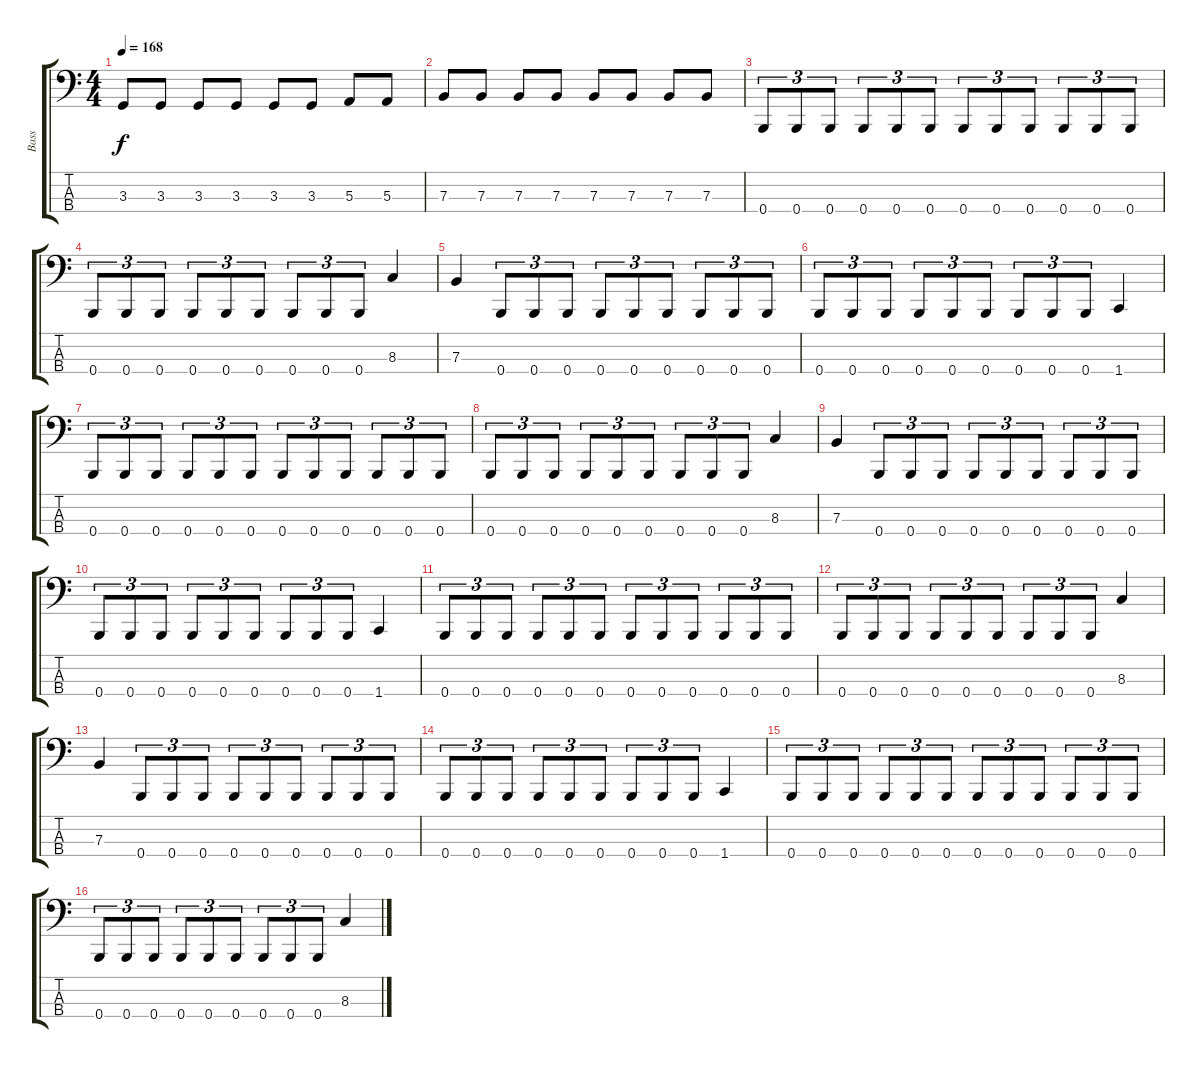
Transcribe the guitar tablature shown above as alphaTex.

\track ("Bass" "Bass") {instrument electricbasspick}
\staff {score tabs}
\tuning (D2 A1 E1 B0) {hide}
\ts (4 4)
\tempo 168
\clef f4
\ks c
3.3.8{dy f} 3.3.8 3.3.8 3.3.8 3.3.8 3.3.8 5.3.8 5.3.8 |
7.3.8 7.3.8 7.3.8 7.3.8 7.3.8 7.3.8 7.3.8 7.3.8 |
0.4.8{tu (3 2)} 0.4.8{tu (3 2)} 0.4.8{tu (3 2)} 0.4.8{tu (3 2)} 0.4.8{tu (3 2)} 0.4.8{tu (3 2)} 0.4.8{tu (3 2)} 0.4.8{tu (3 2)} 0.4.8{tu (3 2)} 0.4.8{tu (3 2)} 0.4.8{tu (3 2)} 0.4.8{tu (3 2)} |
0.4.8{tu (3 2)} 0.4.8{tu (3 2)} 0.4.8{tu (3 2)} 0.4.8{tu (3 2)} 0.4.8{tu (3 2)} 0.4.8{tu (3 2)} 0.4.8{tu (3 2)} 0.4.8{tu (3 2)} 0.4.8{tu (3 2)} 8.3.4 |
7.3.4 0.4.8{tu (3 2)} 0.4.8{tu (3 2)} 0.4.8{tu (3 2)} 0.4.8{tu (3 2)} 0.4.8{tu (3 2)} 0.4.8{tu (3 2)} 0.4.8{tu (3 2)} 0.4.8{tu (3 2)} 0.4.8{tu (3 2)} |
0.4.8{tu (3 2)} 0.4.8{tu (3 2)} 0.4.8{tu (3 2)} 0.4.8{tu (3 2)} 0.4.8{tu (3 2)} 0.4.8{tu (3 2)} 0.4.8{tu (3 2)} 0.4.8{tu (3 2)} 0.4.8{tu (3 2)} 1.4.4 |
0.4.8{tu (3 2)} 0.4.8{tu (3 2)} 0.4.8{tu (3 2)} 0.4.8{tu (3 2)} 0.4.8{tu (3 2)} 0.4.8{tu (3 2)} 0.4.8{tu (3 2)} 0.4.8{tu (3 2)} 0.4.8{tu (3 2)} 0.4.8{tu (3 2)} 0.4.8{tu (3 2)} 0.4.8{tu (3 2)} |
0.4.8{tu (3 2)} 0.4.8{tu (3 2)} 0.4.8{tu (3 2)} 0.4.8{tu (3 2)} 0.4.8{tu (3 2)} 0.4.8{tu (3 2)} 0.4.8{tu (3 2)} 0.4.8{tu (3 2)} 0.4.8{tu (3 2)} 8.3.4 |
7.3.4 0.4.8{tu (3 2)} 0.4.8{tu (3 2)} 0.4.8{tu (3 2)} 0.4.8{tu (3 2)} 0.4.8{tu (3 2)} 0.4.8{tu (3 2)} 0.4.8{tu (3 2)} 0.4.8{tu (3 2)} 0.4.8{tu (3 2)} |
0.4.8{tu (3 2)} 0.4.8{tu (3 2)} 0.4.8{tu (3 2)} 0.4.8{tu (3 2)} 0.4.8{tu (3 2)} 0.4.8{tu (3 2)} 0.4.8{tu (3 2)} 0.4.8{tu (3 2)} 0.4.8{tu (3 2)} 1.4.4 |
0.4.8{tu (3 2)} 0.4.8{tu (3 2)} 0.4.8{tu (3 2)} 0.4.8{tu (3 2)} 0.4.8{tu (3 2)} 0.4.8{tu (3 2)} 0.4.8{tu (3 2)} 0.4.8{tu (3 2)} 0.4.8{tu (3 2)} 0.4.8{tu (3 2)} 0.4.8{tu (3 2)} 0.4.8{tu (3 2)} |
0.4.8{tu (3 2)} 0.4.8{tu (3 2)} 0.4.8{tu (3 2)} 0.4.8{tu (3 2)} 0.4.8{tu (3 2)} 0.4.8{tu (3 2)} 0.4.8{tu (3 2)} 0.4.8{tu (3 2)} 0.4.8{tu (3 2)} 8.3.4 |
7.3.4 0.4.8{tu (3 2)} 0.4.8{tu (3 2)} 0.4.8{tu (3 2)} 0.4.8{tu (3 2)} 0.4.8{tu (3 2)} 0.4.8{tu (3 2)} 0.4.8{tu (3 2)} 0.4.8{tu (3 2)} 0.4.8{tu (3 2)} |
0.4.8{tu (3 2)} 0.4.8{tu (3 2)} 0.4.8{tu (3 2)} 0.4.8{tu (3 2)} 0.4.8{tu (3 2)} 0.4.8{tu (3 2)} 0.4.8{tu (3 2)} 0.4.8{tu (3 2)} 0.4.8{tu (3 2)} 1.4.4 |
0.4.8{tu (3 2)} 0.4.8{tu (3 2)} 0.4.8{tu (3 2)} 0.4.8{tu (3 2)} 0.4.8{tu (3 2)} 0.4.8{tu (3 2)} 0.4.8{tu (3 2)} 0.4.8{tu (3 2)} 0.4.8{tu (3 2)} 0.4.8{tu (3 2)} 0.4.8{tu (3 2)} 0.4.8{tu (3 2)} |
0.4.8{tu (3 2)} 0.4.8{tu (3 2)} 0.4.8{tu (3 2)} 0.4.8{tu (3 2)} 0.4.8{tu (3 2)} 0.4.8{tu (3 2)} 0.4.8{tu (3 2)} 0.4.8{tu (3 2)} 0.4.8{tu (3 2)} 8.3.4
